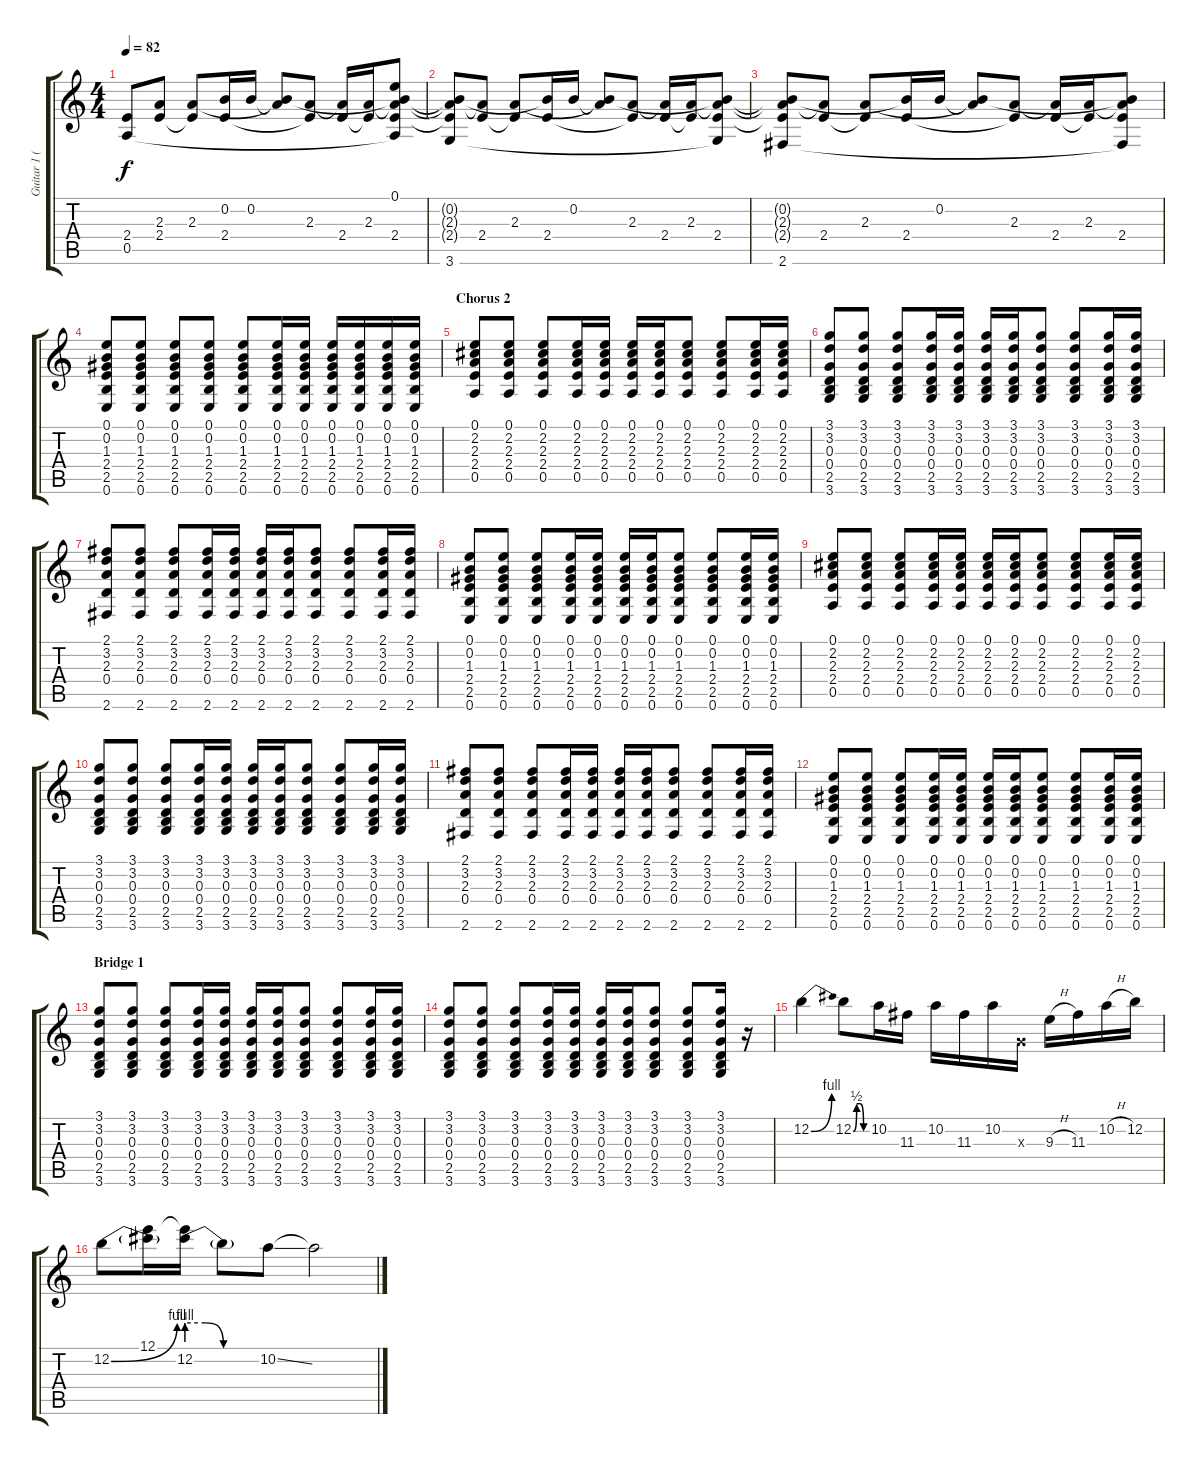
\track ("Guitar 1 (Noel)" "Guitar 1 (") {instrument overdrivenguitar}
\staff {score tabs}
\tuning (E4 B3 G3 D3 A2 E2) {hide}
\ts (4 4)
\tempo 82
\clef g2
\ks c
(2.4{t} 0.5).8{dy f} (2.3{t} 2.4).8 (2.3 2.4{t}).8 (0.2{t} 2.4).16 0.2.16 (0.2{t} 2.3{t}).8 (2.3 2.4{t}).8 (2.3{t} 2.4).16 (2.3 2.4{t}).16 (0.1{t} 0.2{t} 2.3{t} 2.4 0.5{t}).8 |
(0.2{t} 2.3{t} 2.4{t} 3.6).8 (2.3{t} 2.4).8 (2.3 2.4{t}).8 (0.2{t} 2.4).16 0.2.16 (0.2{t} 2.3{t}).8 (2.3 2.4{t}).8 (2.3{t} 2.4).16 (2.3 2.4{t}).16 (0.2{t} 2.3{t} 2.4 3.6{t}).8 |
(0.2{t} 2.3{t} 2.4{t} 2.6).8 (2.3{t} 2.4).8 (2.3 2.4{t}).8 (0.2{t} 2.4).16 0.2.16 (0.2{t} 2.3{t}).8 (2.3 2.4{t}).8 (2.3{t} 2.4).16 (2.3 2.4{t}).16 (0.2{t} 2.3{t} 2.4 2.6{t}).8 |
(0.1 0.2 1.3 2.4 2.5 0.6).8{volume 12} (0.1 0.2 1.3 2.4 2.5 0.6).8 (0.1 0.2 1.3 2.4 2.5 0.6).8 (0.1 0.2 1.3 2.4 2.5 0.6).8 (0.1 0.2 1.3 2.4 2.5 0.6).8 (0.1 0.2 1.3 2.4 2.5 0.6).16 (0.1 0.2 1.3 2.4 2.5 0.6).16 (0.1 0.2 1.3 2.4 2.5 0.6).16 (0.1 0.2 1.3 2.4 2.5 0.6).16 (0.1 0.2 1.3 2.4 2.5 0.6).16 (0.1 0.2 1.3 2.4 2.5 0.6).16 |
\section ("" "Chorus 2")
(0.1 2.2 2.3 2.4 0.5).8 (0.1 2.2 2.3 2.4 0.5).8 (0.1 2.2 2.3 2.4 0.5).8 (0.1 2.2 2.3 2.4 0.5).16 (0.1 2.2 2.3 2.4 0.5).16 (0.1 2.2 2.3 2.4 0.5).16 (0.1 2.2 2.3 2.4 0.5).16 (0.1 2.2 2.3 2.4 0.5).8 (0.1 2.2 2.3 2.4 0.5).8 (0.1 2.2 2.3 2.4 0.5).16 (0.1 2.2 2.3 2.4 0.5).16 |
(3.1 3.2 0.3 0.4 2.5 3.6).8 (3.1 3.2 0.3 0.4 2.5 3.6).8 (3.1 3.2 0.3 0.4 2.5 3.6).8 (3.1 3.2 0.3 0.4 2.5 3.6).16 (3.1 3.2 0.3 0.4 2.5 3.6).16 (3.1 3.2 0.3 0.4 2.5 3.6).16 (3.1 3.2 0.3 0.4 2.5 3.6).16 (3.1 3.2 0.3 0.4 2.5 3.6).8 (3.1 3.2 0.3 0.4 2.5 3.6).8 (3.1 3.2 0.3 0.4 2.5 3.6).16 (3.1 3.2 0.3 0.4 2.5 3.6).16 |
(2.1 3.2 2.3 0.4 2.6).8 (2.1 3.2 2.3 0.4 2.6).8 (2.1 3.2 2.3 0.4 2.6).8 (2.1 3.2 2.3 0.4 2.6).16 (2.1 3.2 2.3 0.4 2.6).16 (2.1 3.2 2.3 0.4 2.6).16 (2.1 3.2 2.3 0.4 2.6).16 (2.1 3.2 2.3 0.4 2.6).8 (2.1 3.2 2.3 0.4 2.6).8 (2.1 3.2 2.3 0.4 2.6).16 (2.1 3.2 2.3 0.4 2.6).16 |
(0.1 0.2 1.3 2.4 2.5 0.6).8 (0.1 0.2 1.3 2.4 2.5 0.6).8 (0.1 0.2 1.3 2.4 2.5 0.6).8 (0.1 0.2 1.3 2.4 2.5 0.6).16 (0.1 0.2 1.3 2.4 2.5 0.6).16 (0.1 0.2 1.3 2.4 2.5 0.6).16 (0.1 0.2 1.3 2.4 2.5 0.6).16 (0.1 0.2 1.3 2.4 2.5 0.6).8 (0.1 0.2 1.3 2.4 2.5 0.6).8 (0.1 0.2 1.3 2.4 2.5 0.6).16 (0.1 0.2 1.3 2.4 2.5 0.6).16 |
(0.1 2.2 2.3 2.4 0.5).8 (0.1 2.2 2.3 2.4 0.5).8 (0.1 2.2 2.3 2.4 0.5).8 (0.1 2.2 2.3 2.4 0.5).16 (0.1 2.2 2.3 2.4 0.5).16 (0.1 2.2 2.3 2.4 0.5).16 (0.1 2.2 2.3 2.4 0.5).16 (0.1 2.2 2.3 2.4 0.5).8 (0.1 2.2 2.3 2.4 0.5).8 (0.1 2.2 2.3 2.4 0.5).16 (0.1 2.2 2.3 2.4 0.5).16 |
(3.1 3.2 0.3 0.4 2.5 3.6).8 (3.1 3.2 0.3 0.4 2.5 3.6).8 (3.1 3.2 0.3 0.4 2.5 3.6).8 (3.1 3.2 0.3 0.4 2.5 3.6).16 (3.1 3.2 0.3 0.4 2.5 3.6).16 (3.1 3.2 0.3 0.4 2.5 3.6).16 (3.1 3.2 0.3 0.4 2.5 3.6).16 (3.1 3.2 0.3 0.4 2.5 3.6).8 (3.1 3.2 0.3 0.4 2.5 3.6).8 (3.1 3.2 0.3 0.4 2.5 3.6).16 (3.1 3.2 0.3 0.4 2.5 3.6).16 |
(2.1 3.2 2.3 0.4 2.6).8 (2.1 3.2 2.3 0.4 2.6).8 (2.1 3.2 2.3 0.4 2.6).8 (2.1 3.2 2.3 0.4 2.6).16 (2.1 3.2 2.3 0.4 2.6).16 (2.1 3.2 2.3 0.4 2.6).16 (2.1 3.2 2.3 0.4 2.6).16 (2.1 3.2 2.3 0.4 2.6).8 (2.1 3.2 2.3 0.4 2.6).8 (2.1 3.2 2.3 0.4 2.6).16 (2.1 3.2 2.3 0.4 2.6).16 |
(0.1 0.2 1.3 2.4 2.5 0.6).8 (0.1 0.2 1.3 2.4 2.5 0.6).8 (0.1 0.2 1.3 2.4 2.5 0.6).8 (0.1 0.2 1.3 2.4 2.5 0.6).16 (0.1 0.2 1.3 2.4 2.5 0.6).16 (0.1 0.2 1.3 2.4 2.5 0.6).16 (0.1 0.2 1.3 2.4 2.5 0.6).16 (0.1 0.2 1.3 2.4 2.5 0.6).8 (0.1 0.2 1.3 2.4 2.5 0.6).8 (0.1 0.2 1.3 2.4 2.5 0.6).16 (0.1 0.2 1.3 2.4 2.5 0.6).16 |
\section ("" "Bridge 1")
(3.1 3.2 0.3 0.4 2.5 3.6).8 (3.1 3.2 0.3 0.4 2.5 3.6).8 (3.1 3.2 0.3 0.4 2.5 3.6).8 (3.1 3.2 0.3 0.4 2.5 3.6).16 (3.1 3.2 0.3 0.4 2.5 3.6).16 (3.1 3.2 0.3 0.4 2.5 3.6).16 (3.1 3.2 0.3 0.4 2.5 3.6).16 (3.1 3.2 0.3 0.4 2.5 3.6).8 (3.1 3.2 0.3 0.4 2.5 3.6).8 (3.1 3.2 0.3 0.4 2.5 3.6).16 (3.1 3.2 0.3 0.4 2.5 3.6).16 |
(3.1 3.2 0.3 0.4 2.5 3.6).8 (3.1 3.2 0.3 0.4 2.5 3.6).8 (3.1 3.2 0.3 0.4 2.5 3.6).8 (3.1 3.2 0.3 0.4 2.5 3.6).16 (3.1 3.2 0.3 0.4 2.5 3.6).16 (3.1 3.2 0.3 0.4 2.5 3.6).16 (3.1 3.2 0.3 0.4 2.5 3.6).16 (3.1 3.2 0.3 0.4 2.5 3.6).8 (3.1 3.2 0.3 0.4 2.5 3.6).8 (3.1 3.2 0.3 0.4 2.5 3.6).16 r.16 |
12.2{be (bend 0 0 60 4)}.4{volume 16} 12.2{be (custom 0 0 15 2 30 2 45 0 60 0)}.8 10.2.16 11.3.16 10.2.16 11.3.16 10.2.16 0.3{x}.16 9.3{h}.16 11.3.16 10.2{h}.16 12.2.16 |
12.2{be (bend 0 0 60 4)}.8 (12.1 12.2{t}).16 (12.1{t} 12.2{be (custom 0 4 15 4 30 0 60 0)}).16 12.2{t}.8 10.2{ss}.8 10.2{t}.2
